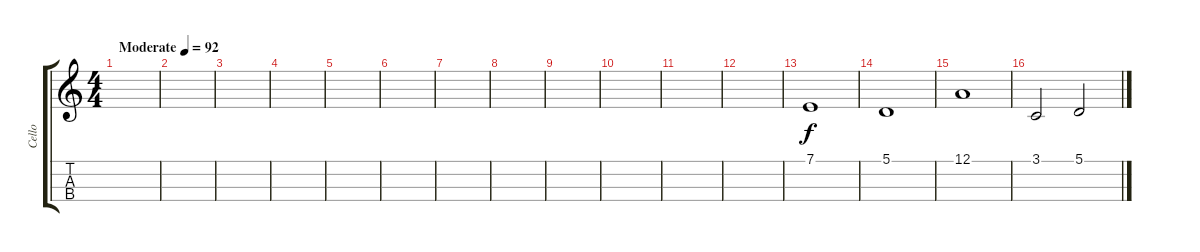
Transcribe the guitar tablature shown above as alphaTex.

\track ("Cello" "Cello") {instrument cello}
\staff {score tabs}
\tuning (A3 D3 G2 C2) {hide}
\ts (4 4)
\tempo (92 "Moderate")
\clef g2
\ks c
|
|
|
|
|
|
|
|
|
|
|
|
7.1.1 |
5.1.1 |
12.1.1 |
3.1.2 5.1.2
